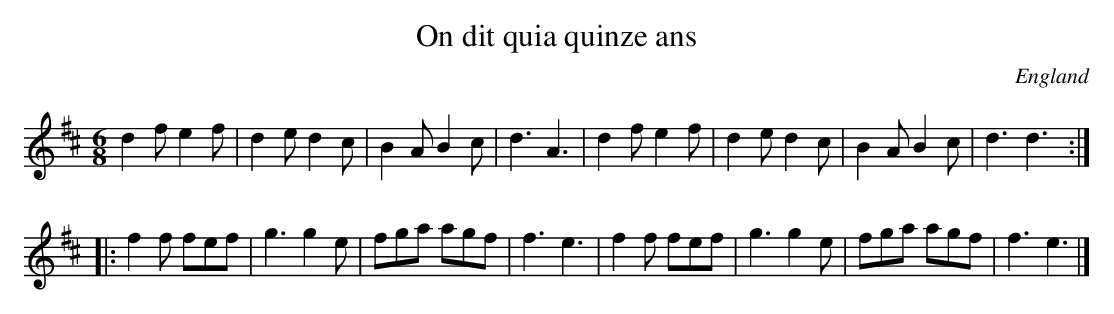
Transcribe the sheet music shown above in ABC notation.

X:1
T:On dit quia quinze ans
L:1/8
M:6/8
O:England
K:D major
d2f e2f | d2e d2c | B2A B2c | d3 A3 |\
d2f e2f | d2e d2c | B2A B2c | d3 d3 ::
f2f fef | g3 g2e | fga agf | f3 e3 |\
f2f fef | g3 g2e | fga agf | f3 e3 |]
